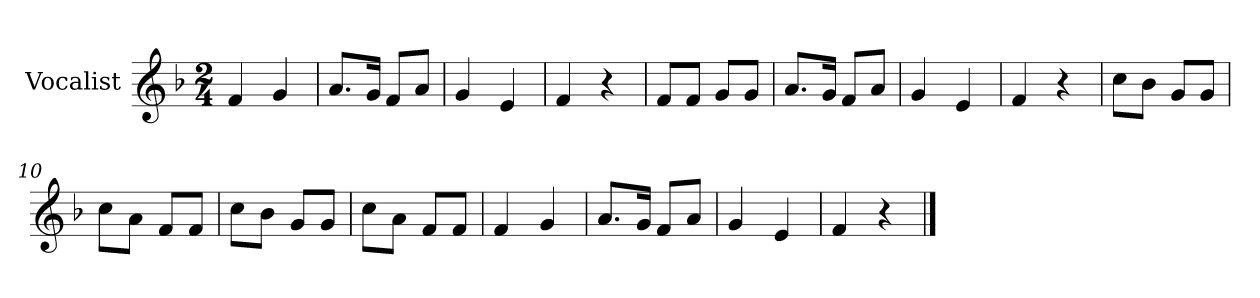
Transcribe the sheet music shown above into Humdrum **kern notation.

**kern
*part1
*staff1
*I"Vocalist
*k[b-]
*F:
*M2/4
=1
4f
4g
=2
8.aL
16gJk
8fL
8aJ
=3
4g
4e
=4
4f
4r
=5
8fL
8fJ
8gL
8gJ
=6
8.aL
16gJk
8fL
8aJ
=7
4g
4e
=8
4f
4r
=9
8ccL
8b-J
8gL
8gJ
=10
8ccL
8aJ
8fL
8fJ
=11
8ccL
8b-J
8gL
8gJ
=12
8ccL
8aJ
8fL
8fJ
=13
4f
4g
=14
8.aL
16gJk
8fL
8aJ
=15
4g
4e
=16
4f
4r
==
*-
